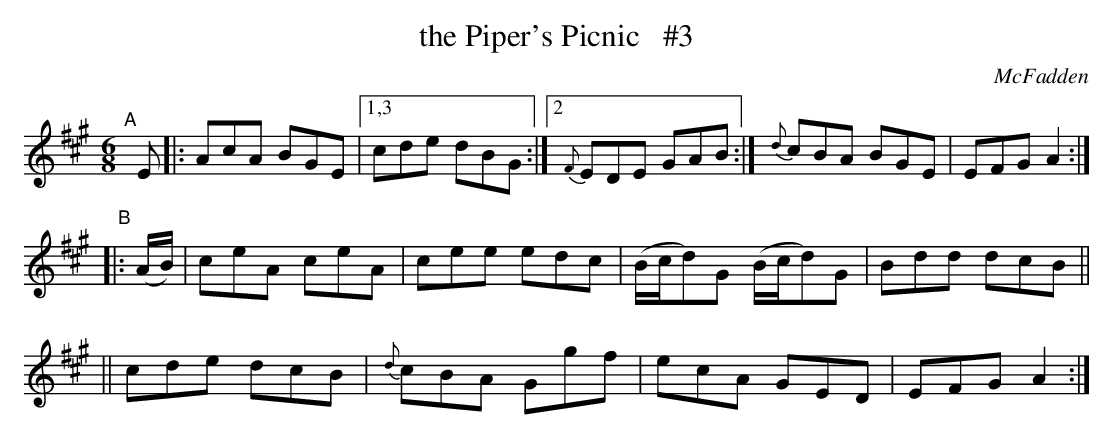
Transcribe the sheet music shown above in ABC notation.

X:1
T: the Piper's Picnic   #3
O: McFadden
M: 6/8
L: 1/8
K: A
"^A"[|] E \
|: AcA BGE |[1,3 cde dBG :|[2 {F}EDE GAB :| {d}cBA BGE | EFG A2 :|
"^B"|: (A/B/) \
|  ceA ceA | cee edc | (B/c/d)G (B/c/d)G | Bdd dcB ||
|| cde dcB | {d}cBA Ggf | ecA GED | EFG A2 :|
